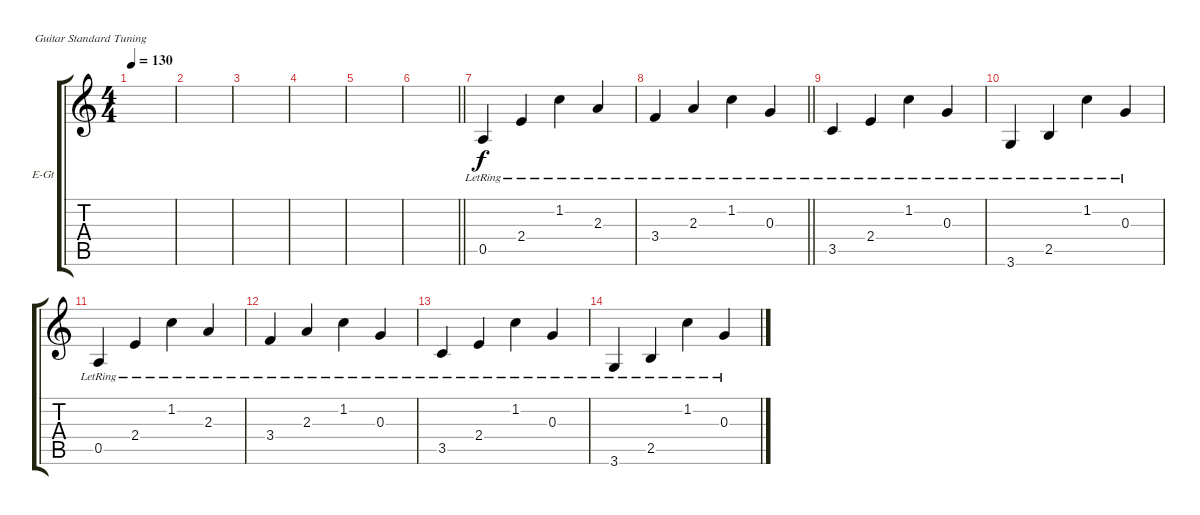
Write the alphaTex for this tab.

\bracketExtendMode groupsimilarinstruments
\firstSystemTrackNameOrientation horizontal
\otherSystemsTrackNameOrientation horizontal
\track ("Clean Guitar" "E-Gt") {instrument electricguitarclean}
\staff {score tabs}
\tuning (E4 B3 G3 D3 A2 E2)
\ts (4 4)
\tempo 130
\clef g2
\scale
0.333333
\ks c
|
\scale
0.333333 |
\scale
0.333333 |
\scale
0.333333 |
\scale
0.333333 |
\scale
0.333333
\barLineRight lightlight
|
\section ("" "")
\scale
0.333333 0.5{lr}.4 2.4{lr}.4 1.2{lr}.4 2.3{lr}.4 |
\scale
0.333333
\barLineRight lightlight
3.4{lr}.4 2.3{lr}.4 1.2{lr}.4 0.3{lr}.4 |
\scale
0.333333 3.5{lr}.4 2.4{lr}.4 1.2{lr}.4 0.3{lr}.4 |
\scale
0.333333 3.6{lr}.4 2.5{lr}.4 1.2{lr}.4 0.3{lr}.4 |
\scale
0.333333 0.5{lr}.4 2.4{lr}.4 1.2{lr}.4 2.3{lr}.4 |
\scale
0.333333 3.4{lr}.4 2.3{lr}.4 1.2{lr}.4 0.3{lr}.4 |
\scale
0.333333 3.5{lr}.4 2.4{lr}.4 1.2{lr}.4 0.3{lr}.4 |
3.6{lr}.4 2.5{lr}.4 1.2{lr}.4 0.3{lr}.4
